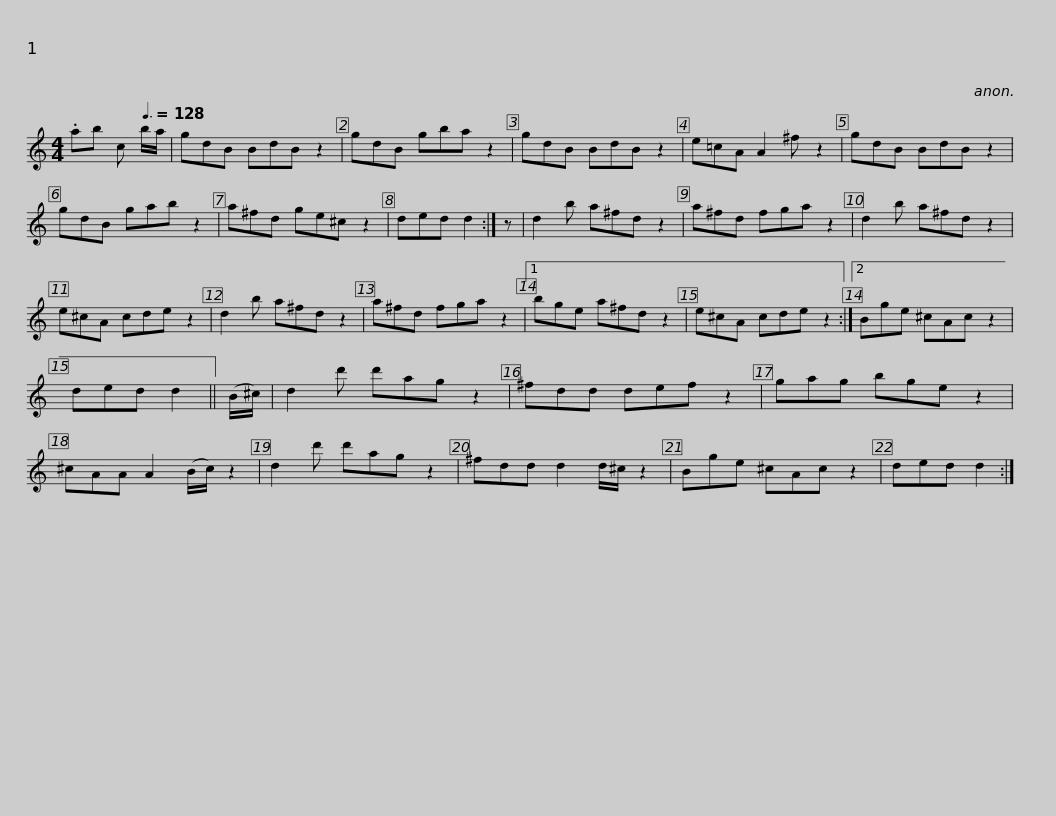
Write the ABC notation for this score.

X:1
L:1/8
M:4/4
I:linebreak $
K:C
V:1 treble
V:1
 .ab c[Q:3/8=128] b/a/ | gdB BdB z2 | gdB gba z2 | gdB BdB z2 | e=cA A2 ^f z2 | %5
 gdB BdB z2 |$ gdB gab z2 | a^fd ge^c z2 | ded d2 :| z | %10
 d2 b a^fd z2 | a^fd fga z2 | d2 b a^fd z2 |$ e^cA cde z2 | d2 b a^fd z2 | %15
 a^fd fga z2 |1 bge a^fd z2 | e^cA cde z2 :|2 Bge ^cAc z2 |$ ded d2 || %20
 (B/^c/) | d2 d' d'ag z2 | ^fdd def z2 | gag bge z2 | ^cAA A2 (B/c/) z2 | %25
 d2 d' d'ag z2 |$ ^fdd d2 d/^c/ z2 | Bge ^cAc z2 | ded d2 :| %29
